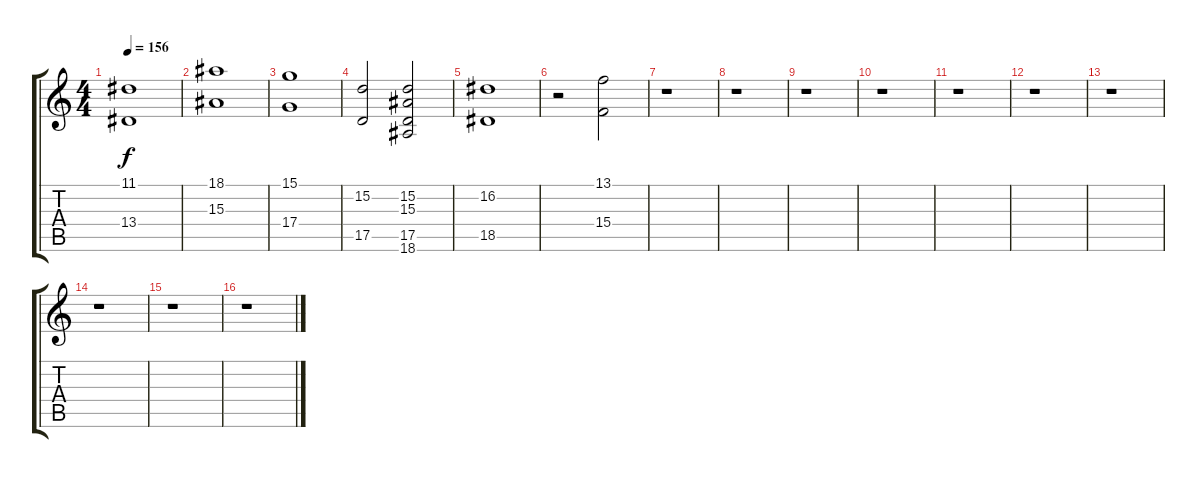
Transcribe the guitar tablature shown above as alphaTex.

\track "" {instrument fx4atmosphere}
\staff {score tabs}
\tuning (E4 B3 G3 D3 A2 E2) {hide}
\ts (4 4)
\tempo 156
\clef g2
\ks c
(11.1 13.4).1{dy f} |
(18.1 15.3).1 |
(15.1 17.4).1 |
(15.2 17.5).2 (15.2 15.3 17.5 18.6).2 |
(16.2 18.5).1 |
r.2 (13.1 15.4).2 |
r.1 |
r.1 |
r.1 |
r.1 |
r.1 |
r.1 |
r.1 |
r.1 |
r.1 |
r.1
